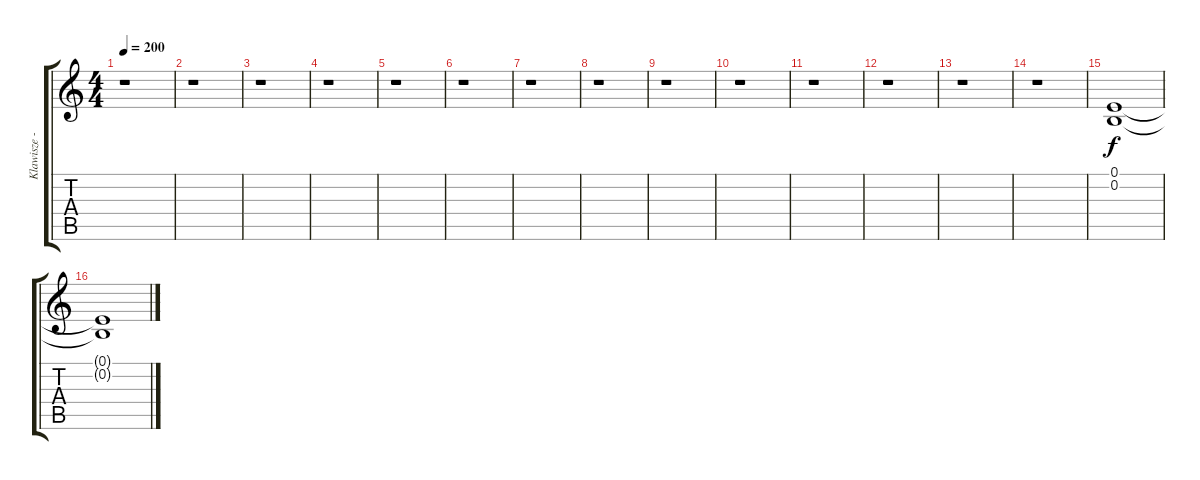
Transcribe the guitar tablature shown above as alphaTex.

\track ("Klawisze - G. Szwałek" "Klawisze -") {instrument drawbarorgan}
\staff {score tabs}
\tuning (E4 B3 G3 D3 A2 E2) {hide}
\ts (4 4)
\tempo 200
\clef g2
\ks c
r.1{dy f} |
r.1 |
r.1 |
r.1 |
r.1 |
r.1 |
r.1 |
r.1 |
r.1 |
r.1 |
r.1 |
r.1 |
r.1 |
r.1 |
(0.1 0.2).1 |
(0.1{t} 0.2{t}).1
